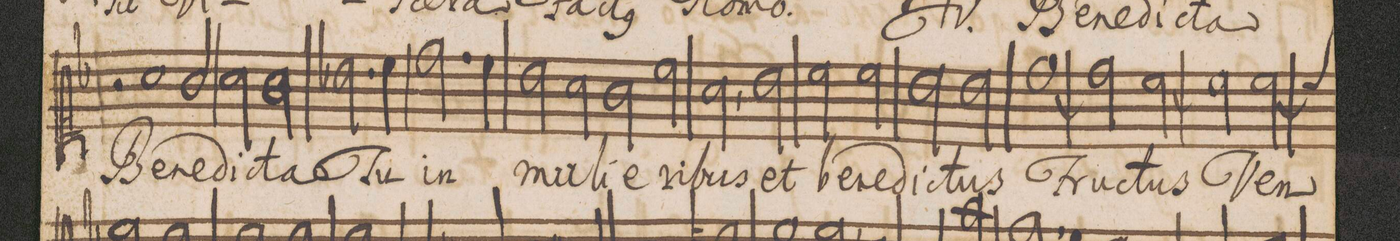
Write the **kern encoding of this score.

**kern	**text
*I"Canto.	*
*clefC1	*
*k[b-]	*
*met(C|)	*
*M2/1	*
=61-	=61-
2r	.
1a\	Be-
2g/	-ne-
=62-	=62-
2a\	-di-
2g\	-cta
2.b-X\	Tu
4cc\	.
=63-	=63-
2.dd\	in
4cc\	.
2b-\	mu-
2a\	-li-
=64-	=64-
2g\	-e-
2cc\	-ri-
2a,\	-bus
2b-\	et
=65-	=65-
2cc\	be-
2cc\	-ne-
2b-\	-di-
2b-\	-ctus
=66-	=66-
[<1dd\	Fru-
2dd\]	.
[<2cc\	-ctus
=67-	=67-
2cc\]	.
[<2cc\	Ven-
*custos:cc	*
*-	*-
